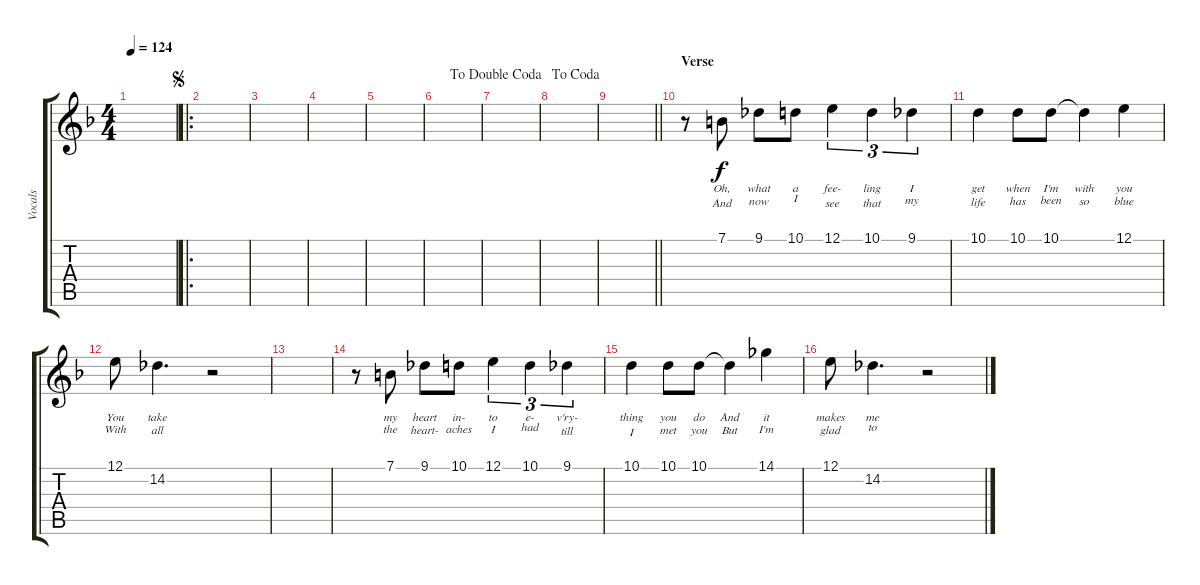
\track ("Vocals" "Vocals") {instrument bassoon}
\staff {score tabs}
\tuning (E4 B3 G3 D3 A2 E2) {hide}
\ts (4 4)
\tempo 124
\clef g2
\ks f
|
\ro
\jump segno
|
|
|
|
|
\jump dadoublecoda
|
\jump dacoda
|
\barLineRight lightlight
|
\section ("" "Verse")
r.8 7.1.8{lyrics (0 "Oh,") lyrics (1 "And") lyrics (2 "") lyrics (3 "") lyrics (4 "")} 9.1.8{lyrics (0 "what") lyrics (1 "now") lyrics (2 "") lyrics (3 "") lyrics (4 "")} 10.1.8{lyrics (0 "a") lyrics (1 "I") lyrics (2 "") lyrics (3 "") lyrics (4 "")} 12.1.4{tu (3 2) lyrics (0 "fee-") lyrics (1 "see") lyrics (2 "") lyrics (3 "") lyrics (4 "")} 10.1.4{tu (3 2) lyrics (0 "ling") lyrics (1 "that") lyrics (2 "") lyrics (3 "") lyrics (4 "")} 9.1.4{tu (3 2) lyrics (0 "I") lyrics (1 "my") lyrics (2 "") lyrics (3 "") lyrics (4 "")} |
10.1.4{lyrics (0 "get") lyrics (1 "life") lyrics (2 "") lyrics (3 "") lyrics (4 "")} 10.1.8{lyrics (0 "when") lyrics (1 "has") lyrics (2 "") lyrics (3 "") lyrics (4 "")} 10.1.8{lyrics (0 "I'm") lyrics (1 "been") lyrics (2 "") lyrics (3 "") lyrics (4 "")} 10.1{t}.4{lyrics (0 "with") lyrics (1 "so") lyrics (2 "") lyrics (3 "") lyrics (4 "")} 12.1.4{lyrics (0 "you") lyrics (1 "blue") lyrics (2 "") lyrics (3 "") lyrics (4 "")} |
12.1.8{lyrics (0 "You") lyrics (1 "With") lyrics (2 "") lyrics (3 "") lyrics (4 "")} 14.2.4{d lyrics (0 "take") lyrics (1 "all") lyrics (2 "") lyrics (3 "") lyrics (4 "")} r.2 |
|
r.8 7.1.8{lyrics (0 "my") lyrics (1 "the") lyrics (2 "") lyrics (3 "") lyrics (4 "")} 9.1.8{lyrics (0 "heart") lyrics (1 "heart-") lyrics (2 "") lyrics (3 "") lyrics (4 "")} 10.1.8{lyrics (0 "in-") lyrics (1 "aches") lyrics (2 "") lyrics (3 "") lyrics (4 "")} 12.1.4{tu (3 2) lyrics (0 "to") lyrics (1 "I") lyrics (2 "") lyrics (3 "") lyrics (4 "")} 10.1.4{tu (3 2) lyrics (0 "e-") lyrics (1 "had") lyrics (2 "") lyrics (3 "") lyrics (4 "")} 9.1.4{tu (3 2) lyrics (0 "v'ry-") lyrics (1 "till") lyrics (2 "") lyrics (3 "") lyrics (4 "")} |
10.1.4{lyrics (0 "thing") lyrics (1 "I") lyrics (2 "") lyrics (3 "") lyrics (4 "")} 10.1.8{lyrics (0 "you") lyrics (1 "met") lyrics (2 "") lyrics (3 "") lyrics (4 "")} 10.1.8{lyrics (0 "do") lyrics (1 "you") lyrics (2 "") lyrics (3 "") lyrics (4 "")} 10.1{t}.4{lyrics (0 "And") lyrics (1 "But") lyrics (2 "") lyrics (3 "") lyrics (4 "")} 14.1.4{lyrics (0 "it") lyrics (1 "I'm") lyrics (2 "") lyrics (3 "") lyrics (4 "")} |
12.1.8{lyrics (0 "makes") lyrics (1 "glad") lyrics (2 "") lyrics (3 "") lyrics (4 "")} 14.2.4{d lyrics (0 "me") lyrics (1 "to") lyrics (2 "") lyrics (3 "") lyrics (4 "")} r.2
